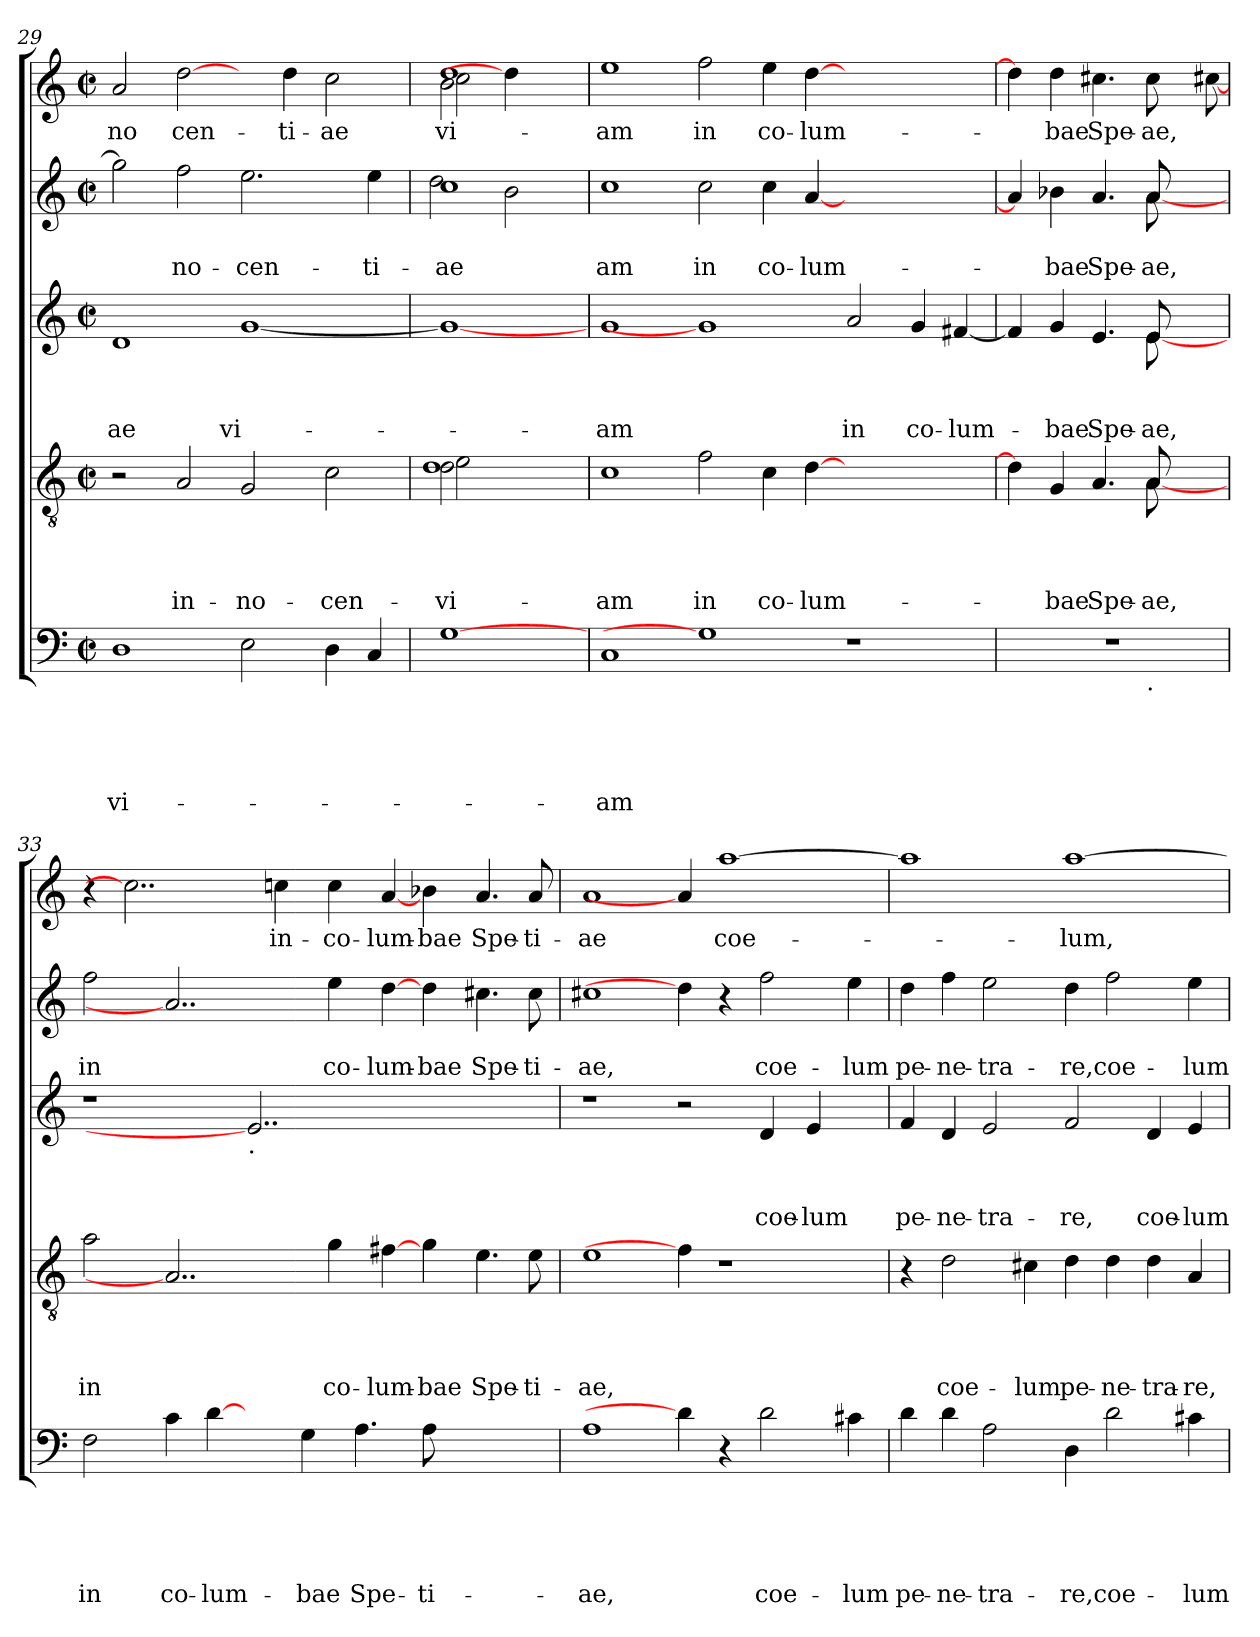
**kern	**text	**text	**text	**text	**text	**kern	**text	**text	**text	**text	**kern	**text	**text	**text	**kern	**text	**text	**kern	**text
*part5	*part5	*part5	*part5	*part5	*part5	*part4	*part4	*part4	*part4	*part4	*part3	*part3	*part3	*part3	*part2	*part2	*part2	*part1	*part1
*staff5	*staff5	*staff5	*staff5	*staff5	*staff5	*staff4	*staff4	*staff4	*staff4	*staff4	*staff3	*staff3	*staff3	*staff3	*staff2	*staff2	*staff2	*staff1	*staff1
*clefF4	*	*	*	*	*	*clefGv2	*	*	*	*	*clefG2	*	*	*	*clefG2	*	*	*clefG2	*
*k[]	*	*	*	*	*	*k[]	*	*	*	*	*k[]	*	*	*	*k[]	*	*	*k[]	*
*C:	*	*	*	*	*	*C:	*	*	*	*	*C:	*	*	*	*C:	*	*	*C:	*
*M2/2	*	*	*	*	*	*M2/2	*	*	*	*	*M2/2	*	*	*	*M2/2	*	*	*M2/2	*
*met(c|)	*	*	*	*	*	*met(c|)	*	*	*	*	*met(c|)	*	*	*	*met(c|)	*	*	*met(c|)	*
=29	=29	=29	=29	=29	=29	=29	=29	=29	=29	=29	=29	=29	=29	=29	=29	=29	=29	=29	=29
!	!	!	!	!	!LO:LY:b	!	!	!	!	!	!	!	!	!LO:LY:b	!	!	!	!	!LO:LY:b
1D	.	.	.	.	vi-	2r	.	.	.	.	1d	.	.	-ae	2gg\]	.	.	2a/	-no
!	!	!	!	!	!	!	!	!	!	!LO:LY:b	!	!	!	!	!	!	!LO:LY:b	!	!LO:LY:b
.	.	.	.	.	.	2A/	.	.	.	in-	.	.	.	.	2ff\	.	-no-	[2dd\	cen-
!	!	!	!	!	!	!	!	!	!	!LO:LY:b	!	!	!	!LO:LY:b	!	!	!LO:LY:b:rj	!	!
2E\	.	.	.	.	.	2G/	.	.	.	-no-	[<1g	.	.	vi-	2.ee\	.	-cen-	4ryy	.
!	!	!	!	!	!	!	!	!	!	!	!	!	!	!	!	!	!	!	!LO:LY:b
.	.	.	.	.	.	.	.	.	.	.	.	.	.	.	.	.	.	4dd\	-ti-
!	!	!	!	!	!	!	!	!	!	!LO:LY:b:rj	!	!	!	!	!	!	!	!	!LO:LY:b:rj
4D\	.	.	.	.	.	2c\	.	.	.	-cen-	.	.	.	.	.	.	.	2cc\	-ae
!	!	!	!	!	!	!	!	!	!	!	!	!	!	!	!	!	!LO:LY:b	!	!
4C/	.	.	.	.	.	.	.	.	.	.	.	.	.	.	4ee\	.	-ti-	.	.
=30	=30	=30	=30	=30	=30	=30	=30	=30	=30	=30	=30	=30	=30	=30	=30	=30	=30	=30	=30
!	!	!	!	!	!	!	!	!	!	!LO:LY:b	!	!	!	!	!	!	!	!	!
*	*	*	*	*	*	*^	*	*	*	*	*	*	*	*	*	*	*	*	*
!	!	!	!	!	!	!	!	!	!	!	!LO:LY:b	!	!	!	!	!	!	!	!	!
*	*	*	*	*	*	*	*^	*	*	*	*	*	*	*	*	*	*	*	*	*
!	!	!	!	!	!	!	!	!	!	!	!	!LO:LY:b	!	!	!	!	!	!	!LO:LY:b	!	!
*	*	*	*	*	*	*	*	*	*	*	*	*	*	*	*	*	*^	*	*	*	*
!	!	!	!	!	!	!	!	!	!	!	!	!	!	!	!	!	!	!	!	!LO:LY:b	!	!LO:LY:b
*	*	*	*	*	*	*	*	*	*	*	*	*	*	*	*	*	*	*	*	*	*^	*
*	*	*	*	*	*	*	*	*	*	*	*	*	*	*	*	*	*	*	*	*	*	*^	*
[1G	.	.	.	.	.	2d\	2e\	1d	.	.	.	vi-	1g_	.	.	.	1cc	2dd\	.	-ae	2b\	2cc\	1dd	vi-
.	.	.	.	.	.	2ryy	2ryy	.	.	.	.	.	.	.	.	.	.	2b\	.	.	4dd\]	2ryy	.	.
.	.	.	.	.	.	.	.	.	.	.	.	.	.	.	.	.	.	.	.	.	4ryy	.	.	.
*	*	*	*	*	*	*	*	*	*	*	*	*	*	*	*	*	*v	*v	*	*	*	*	*	*
*	*	*	*	*	*	*v	*v	*v	*	*	*	*	*	*	*	*	*	*	*	*v	*v	*v	*
!!LO:LB:g=z
=31	=31	=31	=31	=31	=31	=31	=31	=31	=31	=31	=31	=31	=31	=31	=31	=31	=31	=31	=31
!	!	!	!	!	!LO:LY:b	!	!	!	!	!LO:LY:b	!	!	!	!LO:LY:b	!	!	!LO:LY:b	!	!LO:LY:b
1C	.	.	.	.	-am	1c	.	.	.	-am	1g	.	.	-am	1cc	.	am	1ee	-am
!	!	!	!	!	!	!	!	!	!	!LO:LY:b	!	!	!	!	!	!	!LO:LY:b	!	!LO:LY:b
1G]	.	.	.	.	.	2f\	.	.	.	in	1g]	.	.	.	2cc\	.	in	2ff\	in
!	!	!	!	!	!	!	!	!	!	!LO:LY:b	!	!	!	!	!	!	!LO:LY:b	!	!LO:LY:b
.	.	.	.	.	.	4c\	.	.	.	co-	.	.	.	.	4cc\	.	co-	4ee\	co-
!	!	!	!	!	!	!	!	!	!	!LO:LY:b	!	!	!	!	!	!	!LO:LY:b	!	!LO:LY:b
.	.	.	.	.	.	[>4d\	.	.	.	-lum-	.	.	.	.	[<4a/	.	-lum-	[>4dd\	-lum-
!	!	!	!	!	!	!	!	!	!	!	!	!	!	!LO:LY:b	!	!	!	!	!
1r	.	.	.	.	.	1ryy	.	.	.	.	2a/	.	.	in	1ryy	.	.	1ryy	.
!	!	!	!	!	!	!	!	!	!	!	!	!	!	!LO:LY:b	!	!	!	!	!
.	.	.	.	.	.	.	.	.	.	.	4g/	.	.	co-	.	.	.	.	.
!	!	!	!	!	!	!	!	!	!	!	!	!	!	!LO:LY:b	!	!	!	!	!
.	.	.	.	.	.	.	.	.	.	.	[<4f#X/	.	.	-lum-	.	.	.	.	.
=32	=32	=32	=32	=32	=32	=32	=32	=32	=32	=32	=32	=32	=32	=32	=32	=32	=32	=32	=32
*^	*	*	*	*	*	*^	*	*	*	*	*^	*	*	*	*^	*	*	*^	*
1r	2..ryy	.	.	.	.	.	4d\]	2..ryy	.	.	.	.	4f#/]	2..ryy	.	.	.	4a/]	2..ryy	.	.	4dd\]	2..ryy	.
!	!	!	!	!	!	!	!	!	!	!	!	!LO:LY:b	!	!	!	!	!LO:LY:b	!	!	!	!LO:LY:b	!	!	!LO:LY:b
.	.	.	.	.	.	.	4G/	.	.	.	.	-bae	4g/	.	.	.	-bae	4b-X\	.	.	-bae	4dd\	.	-bae
!	!	!	!	!	!	!	!	!	!	!	!	!LO:LY:b	!	!	!	!	!LO:LY:b	!	!	!	!LO:LY:b	!	!	!LO:LY:b
.	.	.	.	.	.	.	4.A/	.	.	.	.	Spe-	4.e/	.	.	.	Spe-	4.a/	.	.	Spe-	4.cc#X\	.	Spe-
!	!LO:TX:b:t=.	!	!	!	!	!	!	!	!	!	!	!	!	!	!	!	!	!	!	!	!	!	!	!
!	!	!	!	!	!	!	!	!	!	!	!	!LO:LY:b	!	!	!	!	!	!	!	!	!	!	!	!
!	!	!	!	!	!	!	!	!	!	!	!	!LO:LY:b	!	!	!	!	!LO:LY:b	!	!	!	!	!	!	!
!	!	!	!	!	!	!	!	!	!	!	!	!	!	!	!	!	!LO:LY:b	!	!	!	!LO:LY:b	!	!	!
!	!	!	!	!	!	!	!	!	!	!	!	!	!	!	!	!	!	!	!	!	!LO:LY:b	!	!	!LO:LY:b
!	!	!	!	!	!	!	!	!	!	!	!	!	!	!	!	!	!	!	!	!	!	!	!	!LO:LY:b
.	8ryy	.	.	.	.	.	8A/	[8A	.	.	.	-ae,	8e/	[8e	.	.	-ae,	8a/	[8a	.	-ae,	8cc#\	[8cc#X	-ae,
=33	=33	=33	=33	=33	=33	=33	=33	=33	=33	=33	=33	=33	=33	=33	=33	=33	=33	=33	=33	=33	=33	=33	=33	=33
!	!	!	!	!	!	!LO:LY:b	!	!	!	!	!	!LO:LY:b	!	!	!	!	!	!	!	!	!LO:LY:b	!	!	!
*v	*v	*	*	*	*	*	*	*	*	*	*	*	*v	*v	*	*	*	*v	*v	*	*	*v	*v	*
*	*	*	*	*	*	*v	*v	*	*	*	*	*	*	*	*	*	*	*	*	*
2F\	.	.	.	.	in	2a\	.	.	.	in	1r	.	.	.	2ff\	.	in	4r	.
.	.	.	.	.	.	.	.	.	.	.	.	.	.	.	.	.	.	2..cc#]	.
!	!	!	!	!	!LO:LY:b	!	!	!	!	!	!	!	!	!	!	!	!	!	!
4c\	.	.	.	.	co-	2..A]	.	.	.	.	.	.	.	.	2..a]	.	.	.	.
!	!	!	!	!	!LO:LY:b	!	!	!	!	!	!	!	!	!	!	!	!	!	!
[4d\	.	.	.	.	-lum-	.	.	.	.	.	.	.	.	.	.	.	.	.	.
!	!	!	!	!	!	!	!	!	!	!	!LO:TX:b:t=.	!	!	!	!	!	!	!	!
4ryy	.	.	.	.	.	.	.	.	.	.	2..e]	.	.	.	.	.	.	.	.
!	!	!	!	!	!	!	!	!	!	!	!	!	!	!	!	!	!	!	!LO:LY:b
.	.	.	.	.	.	.	.	.	.	.	.	.	.	.	.	.	.	4ccni\	in-
!	!	!	!	!	!LO:LY:b	!	!	!	!	!	!	!	!	!	!	!	!	!	!
4G\	.	.	.	.	-bae	.	.	.	.	.	.	.	.	.	.	.	.	.	.
!	!	!	!	!	!	!	!	!	!	!LO:LY:b	!	!	!	!	!	!	!LO:LY:b	!	!LO:LY:b
.	.	.	.	.	.	4g\	.	.	.	co-	.	.	.	.	4ee\	.	co-	4cc\	-co-
!	!	!	!	!	!LO:LY:b	!	!	!	!	!	!	!	!	!	!	!	!	!	!
4.A\	.	.	.	.	Spe-	.	.	.	.	.	.	.	.	.	.	.	.	.	.
!	!	!	!	!	!	!	!	!	!	!LO:LY:b	!	!	!	!	!	!	!LO:LY:b	!	!LO:LY:b
.	.	.	.	.	.	[4f#X\	.	.	.	-lum-	.	.	.	.	[4dd\	.	-lum-	[4a/	-lum-
!	!	!	!	!	!LO:LY:b	!	!	!	!	!LO:LY:b:rj	!	!	!	!	!	!	!LO:LY:b	!	!LO:LY:b
8A\	.	.	.	.	-ti-	4g\	.	.	.	-bae	2.ryy	.	.	.	4dd\	.	-bae	4b-X\	-bae
2ryy	.	.	.	.	.	.	.	.	.	.	.	.	.	.	.	.	.	.	.
!	!	!	!	!	!	!	!	!	!	!LO:LY:b	!	!	!	!	!	!	!LO:LY:b	!	!LO:LY:b
.	.	.	.	.	.	4.e\	.	.	.	Spe-	.	.	.	.	4.cc#X\	.	Spe-	4.a/	Spe-
!	!	!	!	!	!	!	!	!	!	!LO:LY:b	!	!	!	!	!	!	!LO:LY:b	!	!LO:LY:b
8ryy	.	.	.	.	.	8e\	.	.	.	-ti-	.	.	.	.	8cc#\	.	-ti-	8a/	-ti-
=34	=34	=34	=34	=34	=34	=34	=34	=34	=34	=34	=34	=34	=34	=34	=34	=34	=34	=34	=34
!	!	!	!	!	!LO:LY:b	!	!	!	!	!LO:LY:b	!	!	!	!	!	!	!LO:LY:b	!	!LO:LY:b
1A	.	.	.	.	-ae,	1e	.	.	.	-ae,	1r	.	.	.	1cc#i	.	-ae,	1a	-ae
4d\]	.	.	.	.	.	4f#\]	.	.	.	.	2r	.	.	.	4dd\]	.	.	4a/]	.
!	!	!	!	!	!	!	!	!	!	!	!	!	!	!	!	!	!	!	!LO:LY:b
4r	.	.	.	.	.	1r	.	.	.	.	.	.	.	.	4r	.	.	[>1aa	coe-
!	!	!	!	!	!LO:LY:b	!	!	!	!	!	!	!	!	!LO:LY:b	!	!	!LO:LY:b	!	!
2d\	.	.	.	.	coe-	.	.	.	.	.	4d/	.	.	coe-	2ff\	.	coe-	.	.
!	!	!	!	!	!	!	!	!	!	!	!	!	!	!LO:LY:b:rj	!	!	!	!	!
.	.	.	.	.	.	.	.	.	.	.	4e/	.	.	-lum	.	.	.	.	.
!	!	!	!	!	!LO:LY:b	!	!	!	!	!	!	!	!	!	!	!	!LO:LY:b	!	!
4c#X\	.	.	.	.	-lum	.	.	.	.	.	4ryy	.	.	.	4ee\	.	-lum	.	.
!!LO:PB:g=z
=35	=35	=35	=35	=35	=35	=35	=35	=35	=35	=35	=35	=35	=35	=35	=35	=35	=35	=35	=35
!	!	!	!	!	!LO:LY:b	!	!	!	!	!	!	!	!	!LO:LY:b	!	!	!LO:LY:b	!	!
4d\	.	.	.	.	pe-	4r	.	.	.	.	4f/	.	.	pe-	4dd\	.	pe-	1aa]	.
!	!	!	!	!	!LO:LY:b	!	!	!	!	!LO:LY:b	!	!	!	!LO:LY:b	!	!	!LO:LY:b	!	!
4d\	.	.	.	.	-ne-	2d\	.	.	.	coe-	4d/	.	.	-ne-	4ff\	.	-ne-	.	.
!	!	!	!	!	!LO:LY:b:rj	!	!	!	!	!	!	!	!	!LO:LY:b:rj	!	!	!LO:LY:b:rj	!	!
2A\	.	.	.	.	-tra-	.	.	.	.	.	2e/	.	.	-tra-	2ee\	.	-tra-	.	.
!	!	!	!	!	!	!	!	!	!	!LO:LY:b	!	!	!	!	!	!	!	!	!
.	.	.	.	.	.	4c#X\	.	.	.	-lum	.	.	.	.	.	.	.	.	.
!	!	!	!	!	!LO:LY:b	!	!	!	!	!LO:LY:b	!	!	!	!LO:LY:b	!	!	!LO:LY:b	!	!LO:LY:b
4D\	.	.	.	.	-re,coe-	4d\	.	.	.	pe-	2f/	.	.	-re,	4dd\	.	-re,coe-	[>1aa	-lum,
!	!	!	!	!	!	!	!	!	!	!LO:LY:b	!	!	!	!	!	!	!	!	!
2d\	.	.	.	.	.	4d\	.	.	.	-ne-	.	.	.	.	2ff\	.	.	.	.
!	!	!	!	!	!	!	!	!	!	!LO:LY:b:rj	!	!	!	!LO:LY:b	!	!	!	!	!
.	.	.	.	.	.	4d\	.	.	.	-tra-	4d/	.	.	coe-	.	.	.	.	.
!	!	!	!	!	!LO:LY:b	!	!	!	!	!LO:LY:b	!	!	!	!LO:LY:b:rj	!	!	!LO:LY:b	!	!
4c#X\	.	.	.	.	-lum	4A/	.	.	.	-re,	4e/	.	.	-lum	4ee\	.	-lum	.	.
=	=	=	=	=	=	=	=	=	=	=	=	=	=	=	=	=	=	=	=
*-	*-	*-	*-	*-	*-	*-	*-	*-	*-	*-	*-	*-	*-	*-	*-	*-	*-	*-	*-
